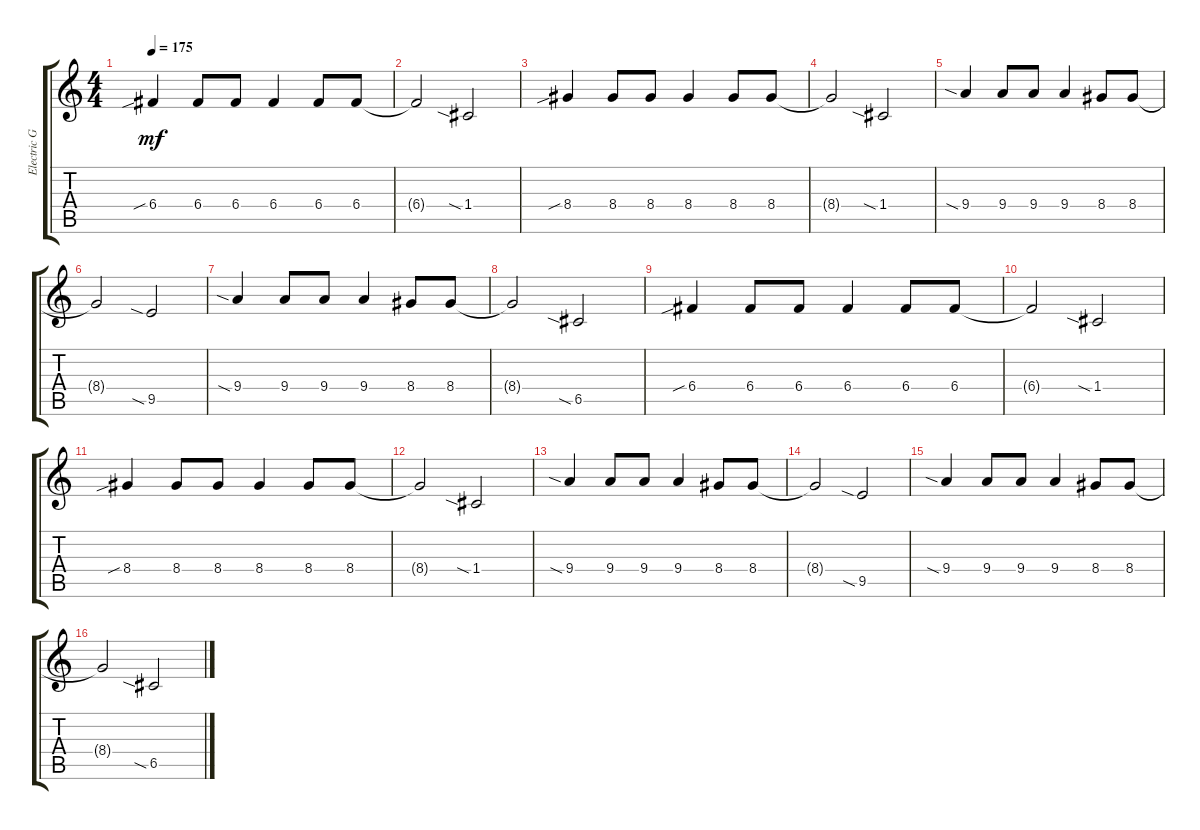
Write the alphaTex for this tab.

\track ("Electric Guitar" "Electric G") {instrument overdrivenguitar}
\staff {score tabs}
\tuning (D4 A3 F3 C3 G2 C2) {hide}
\ts (4 4)
\tempo 175
\clef g2
\ks c
6.4{sib}.4{dy mf} 6.4.8 6.4.8 6.4.4 6.4.8 6.4.8 |
6.4{t}.2 1.4{sia}.2 |
8.4{sib}.4 8.4.8 8.4.8 8.4.4 8.4.8 8.4.8 |
8.4{t}.2 1.4{sia}.2 |
9.4{sia}.4 9.4.8 9.4.8 9.4.4 8.4.8 8.4.8 |
8.4{t}.2 9.5{sia}.2 |
9.4{sia}.4 9.4.8 9.4.8 9.4.4 8.4.8 8.4.8 |
8.4{t}.2 6.5{sia}.2 |
6.4{sib}.4 6.4.8 6.4.8 6.4.4 6.4.8 6.4.8 |
6.4{t}.2 1.4{sia}.2 |
8.4{sib}.4 8.4.8 8.4.8 8.4.4 8.4.8 8.4.8 |
8.4{t}.2 1.4{sia}.2 |
9.4{sia}.4 9.4.8 9.4.8 9.4.4 8.4.8 8.4.8 |
8.4{t}.2 9.5{sia}.2 |
9.4{sia}.4 9.4.8 9.4.8 9.4.4 8.4.8 8.4.8 |
8.4{t}.2 6.5{sia}.2
